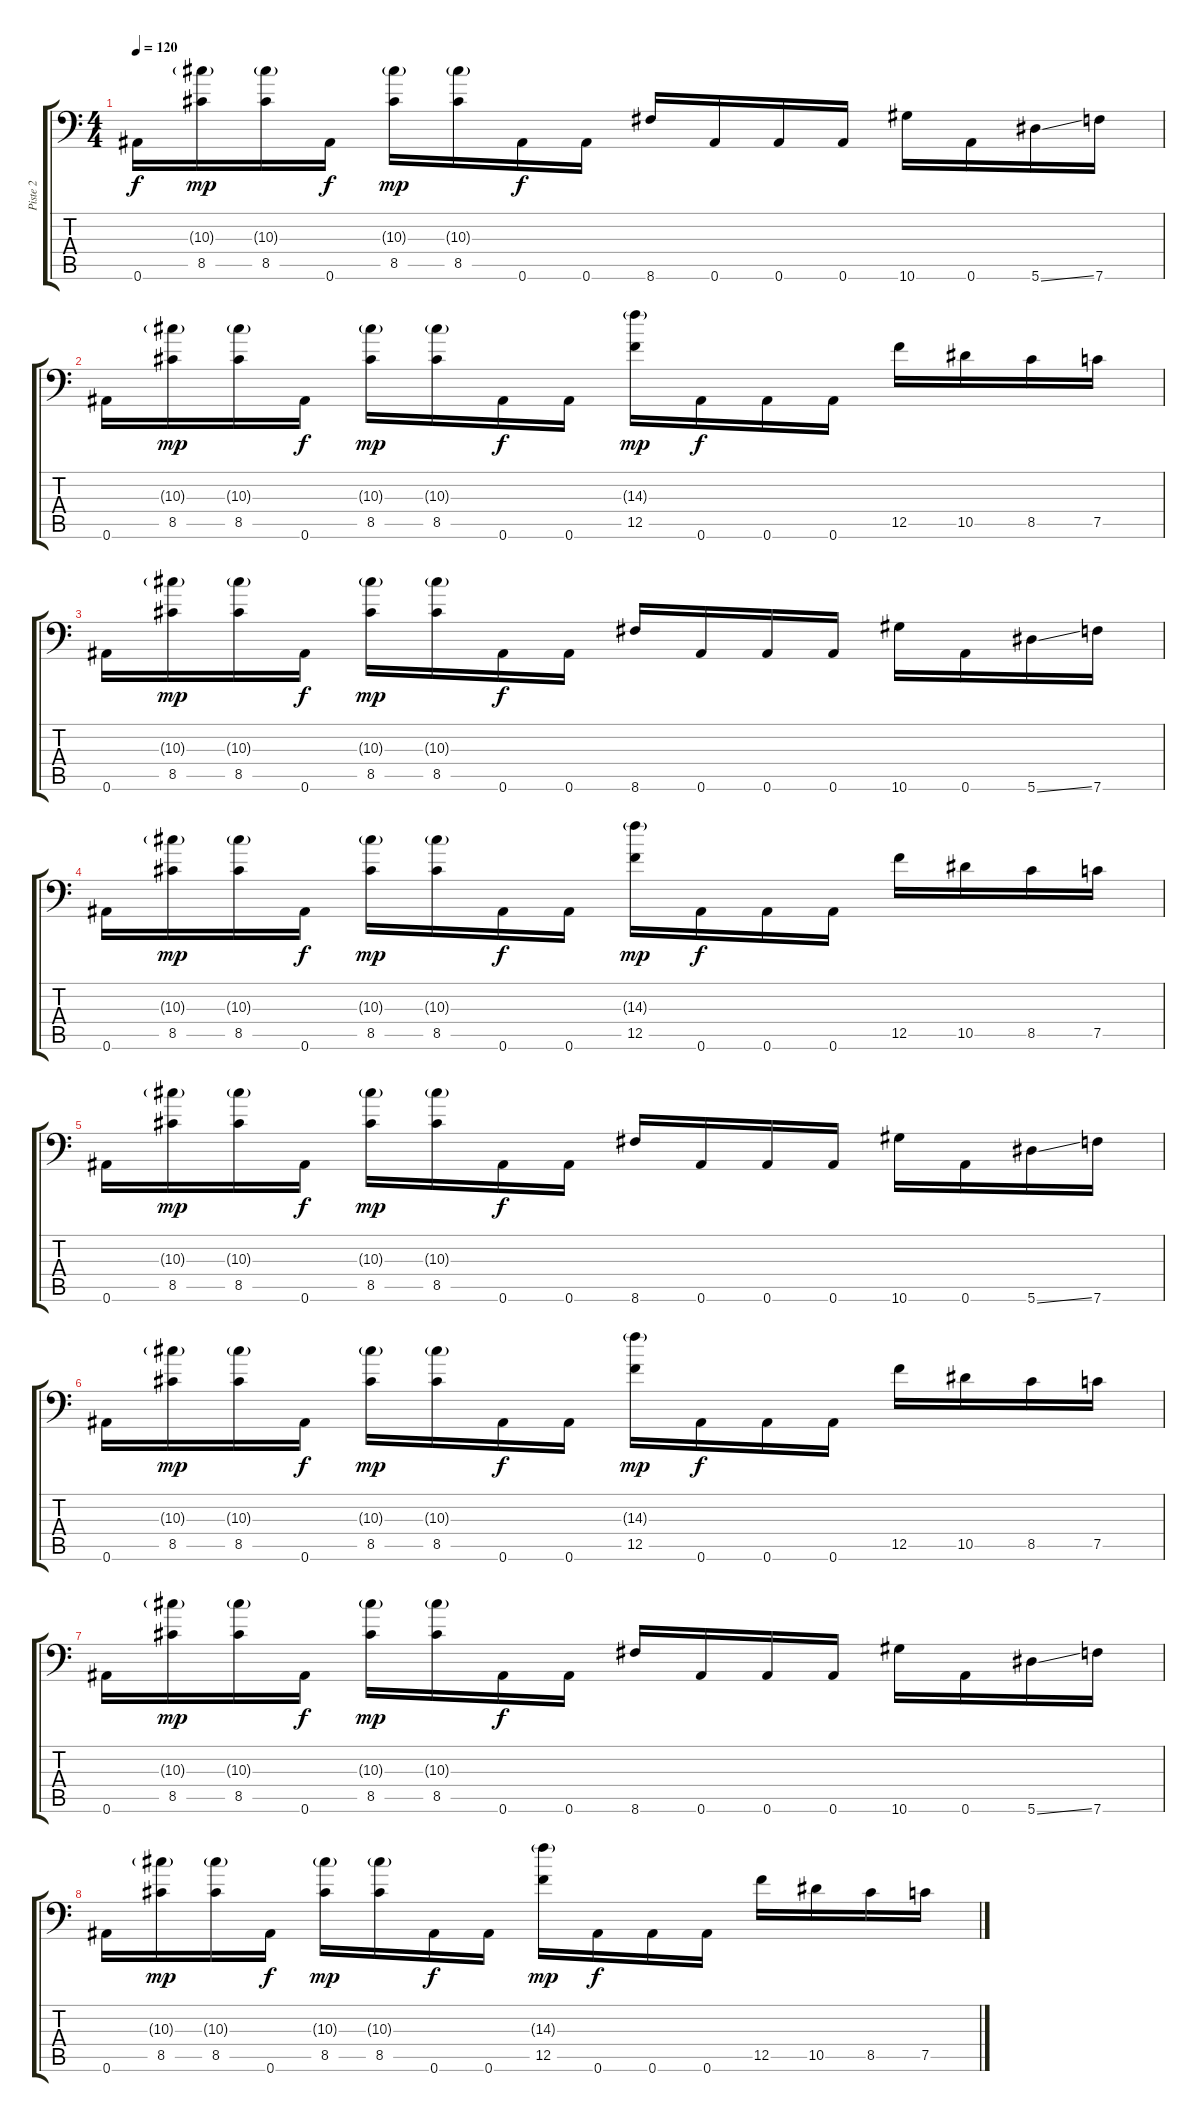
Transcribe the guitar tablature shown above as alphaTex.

\track ("Piste 2" "Piste 2") {instrument distortionguitar}
\staff {score tabs}
\tuning (C4 G3 Eb3 Bb2 F2 Bb1) {hide}
\ts (4 4)
\tempo 120
\clef f4
\ks c
0.6.16{dy f instrument distortionguitar} (10.3{g} 8.5).16{dy mp} (10.3{g} 8.5).16 0.6.16{dy f} (10.3{g} 8.5).16{dy mp} (10.3{g} 8.5).16 0.6.16{dy f} 0.6.16 8.6.16 0.6.16 0.6.16 0.6.16 10.6.16 0.6.16 5.6{ss}.16 7.6.16 |
0.6.16 (10.3{g} 8.5).16{dy mp} (10.3{g} 8.5).16 0.6.16{dy f} (10.3{g} 8.5).16{dy mp} (10.3{g} 8.5).16 0.6.16{dy f} 0.6.16 (14.3{g} 12.5).16{dy mp} 0.6.16{dy f} 0.6.16 0.6.16 12.5.16 10.5.16 8.5.16 7.5.16 |
0.6.16 (10.3{g} 8.5).16{dy mp} (10.3{g} 8.5).16 0.6.16{dy f} (10.3{g} 8.5).16{dy mp} (10.3{g} 8.5).16 0.6.16{dy f} 0.6.16 8.6.16 0.6.16 0.6.16 0.6.16 10.6.16 0.6.16 5.6{ss}.16 7.6.16 |
0.6.16 (10.3{g} 8.5).16{dy mp} (10.3{g} 8.5).16 0.6.16{dy f} (10.3{g} 8.5).16{dy mp} (10.3{g} 8.5).16 0.6.16{dy f} 0.6.16 (14.3{g} 12.5).16{dy mp} 0.6.16{dy f} 0.6.16 0.6.16 12.5.16 10.5.16 8.5.16 7.5.16 |
0.6.16 (10.3{g} 8.5).16{dy mp} (10.3{g} 8.5).16 0.6.16{dy f} (10.3{g} 8.5).16{dy mp} (10.3{g} 8.5).16 0.6.16{dy f} 0.6.16 8.6.16 0.6.16 0.6.16 0.6.16 10.6.16 0.6.16 5.6{ss}.16 7.6.16 |
0.6.16 (10.3{g} 8.5).16{dy mp} (10.3{g} 8.5).16 0.6.16{dy f} (10.3{g} 8.5).16{dy mp} (10.3{g} 8.5).16 0.6.16{dy f} 0.6.16 (14.3{g} 12.5).16{dy mp} 0.6.16{dy f} 0.6.16 0.6.16 12.5.16 10.5.16 8.5.16 7.5.16 |
0.6.16 (10.3{g} 8.5).16{dy mp} (10.3{g} 8.5).16 0.6.16{dy f} (10.3{g} 8.5).16{dy mp} (10.3{g} 8.5).16 0.6.16{dy f} 0.6.16 8.6.16 0.6.16 0.6.16 0.6.16 10.6.16 0.6.16 5.6{ss}.16 7.6.16 |
0.6.16 (10.3{g} 8.5).16{dy mp} (10.3{g} 8.5).16 0.6.16{dy f} (10.3{g} 8.5).16{dy mp} (10.3{g} 8.5).16 0.6.16{dy f} 0.6.16 (14.3{g} 12.5).16{dy mp} 0.6.16{dy f} 0.6.16 0.6.16 12.5.16 10.5.16 8.5.16 7.5.16
